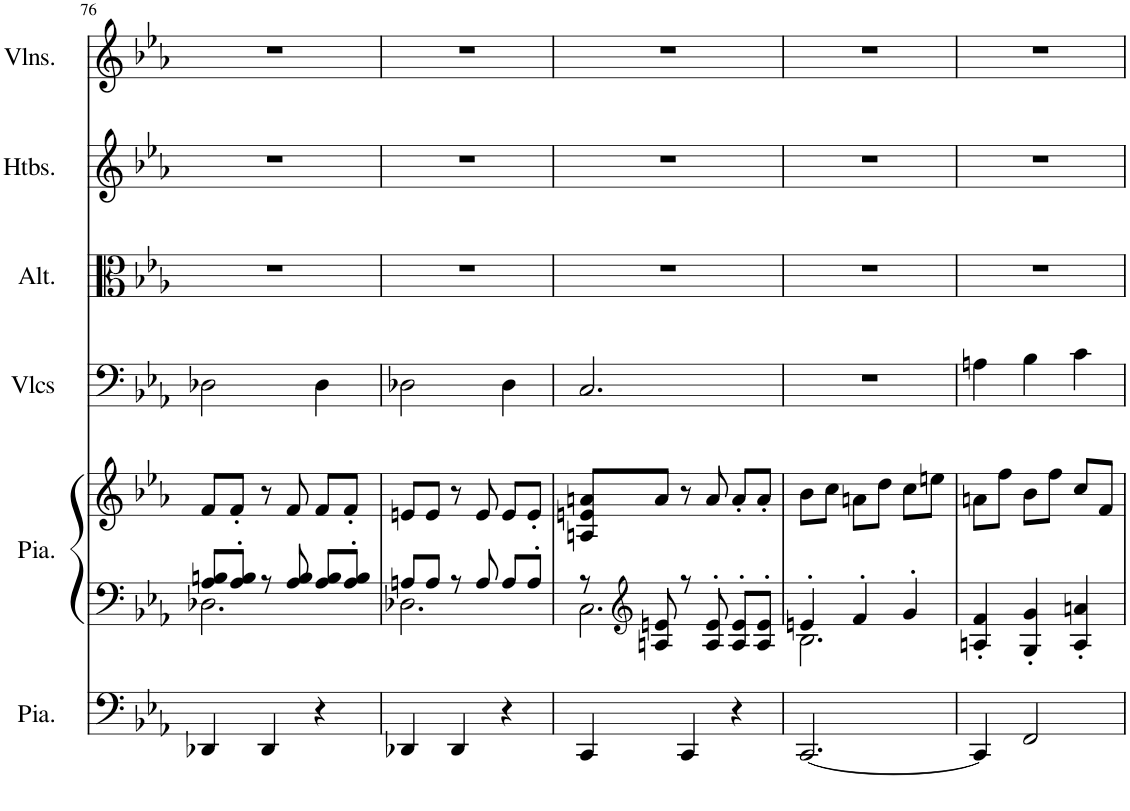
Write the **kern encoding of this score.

**kern	**kern	**kern	**kern	**kern	**kern	**kern
*part6	*part5	*part5	*part4	*part3	*part2	*part1
*staff7	*staff6	*staff5	*staff4	*staff3	*staff2	*staff1
*I"Piano, Pedals	*I"Piano, Organ	*	*I"Violoncelles, Bass	*I"Altos, Tenor	*I"Hautbois, Alto	*I"Violons, Soprano
*I'Pia.	*I'Pia.	*	*I'Vlcs	*I'Alt.	*I'Htbs.	*I'Vlns.
!!LO:PB:g=z
*clefF4	*clefF4	*clefG2	*clefF4	*clefC3	*clefG2	*clefG2
*k[b-e-a-]	*k[b-e-a-]	*k[b-e-a-]	*k[b-e-a-]	*k[b-e-a-]	*k[b-e-a-]	*k[b-e-a-]
*M3/4	*M3/4	*M3/4	*M3/4	*M3/4	*M3/4	*M3/4
=76	=76	=76	=76	=76	=76	=76
*	*^	*	*	*	*	*
4DD-X/	8A-/ 8Bn/L	2.D-X\	8f/L	2D-X\	2.r	2.r	2.r
.	8A-/' 8B/'J	.	8f'/J	.	.	.	.
4DD-/	8r	.	8r	.	.	.	.
.	8A-/ 8B/	.	8f/	.	.	.	.
4r	8A-/ 8B/L	.	8f/L	4D-\	.	.	.
.	8A-/' 8B/'J	.	8f'/J	.	.	.	.
=77	=77	=77	=77	=77	=77	=77	=77
4DD-X/	8An/L	2.D-X\	8en/L	2D-X\	2.r	2.r	2.r
.	8A/J	.	8e/J	.	.	.	.
4DD-/	8r	.	8r	.	.	.	.
.	8A/	.	8e/	.	.	.	.
4r	8A/L	.	8e/L	4D-\	.	.	.
.	8A'/J	.	8e'/J	.	.	.	.
=78	=78	=78	=78	=78	=78	=78	=78
4CC/	8r	2.C\	8An/ 8en/ 8an/L	2.C/	2.r	2.r	2.r
*	*clefG2	*	*	*	*	*	*
.	8An/ 8en/	.	8a/J	.	.	.	.
4CC/	8r	.	8r	.	.	.	.
.	8A/' 8e/'	.	8a/	.	.	.	.
4r	8A/' 8e/'L	.	8a'/L	.	.	.	.
.	8A/' 8e/'J	.	8a'/J	.	.	.	.
=79	=79	=79	=79	=79	=79	=79	=79
[2.CC/	4en'/	2.B-\	8b-\L	2.r	2.r	2.r	2.r
.	.	.	8cc\J	.	.	.	.
.	4f'/	.	8an\L	.	.	.	.
.	.	.	8dd\J	.	.	.	.
.	4g'/	.	8cc\L	.	.	.	.
.	.	.	8een\J	.	.	.	.
*	*v	*v	*	*	*	*	*
=80	=80	=80	=80	=80	=80	=80
4CC/]	4An/' 4f/'	8an\L	4An\	2.r	2.r	2.r
.	.	8ff\J	.	.	.	.
2FF/	4G/' 4g/'	8b-\L	4B-\	.	.	.
.	.	8ff\J	.	.	.	.
.	4A/' 4an/'	8cc/L	4c\	.	.	.
.	.	8f/J	.	.	.	.
=	=	=	=	=	=	=
*-	*-	*-	*-	*-	*-	*-
